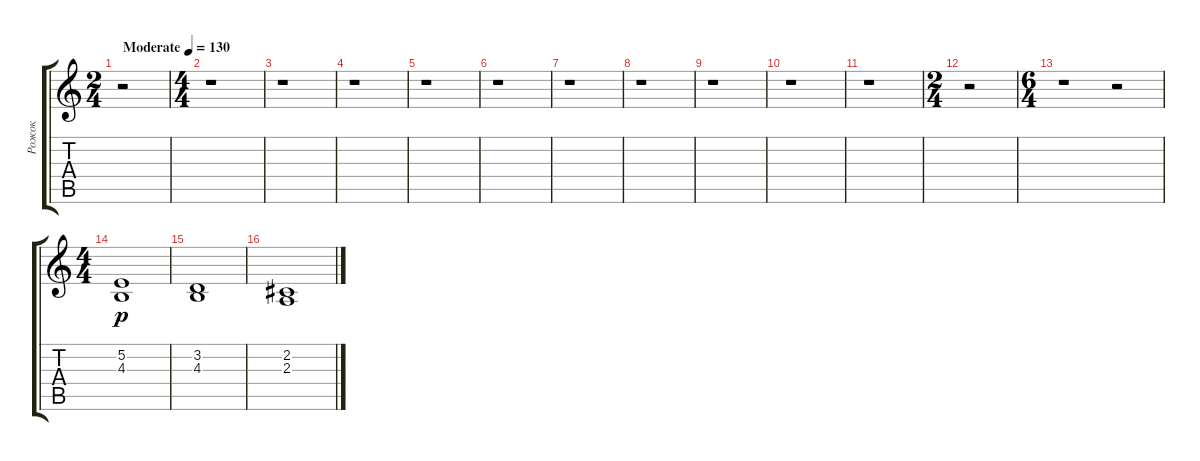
\track ("Рожок" "Рожок") {instrument frenchhorn}
\staff {score tabs}
\tuning (E4 B3 G3 D3 A2 E2) {hide}
\ts (2 4)
\tempo (130 "Moderate")
\clef g2
\ks c
r.2{dy p instrument frenchhorn} |
\ts (4 4)
r.1 |
r.1 |
r.1 |
r.1 |
r.1 |
r.1 |
r.1 |
r.1 |
r.1 |
r.1 |
\ts (2 4)
r.2 |
\ts (6 4)
r.1 r.2 |
\ts (4 4)
(5.2 4.3).1 |
(3.2 4.3).1 |
(2.2 2.3).1
